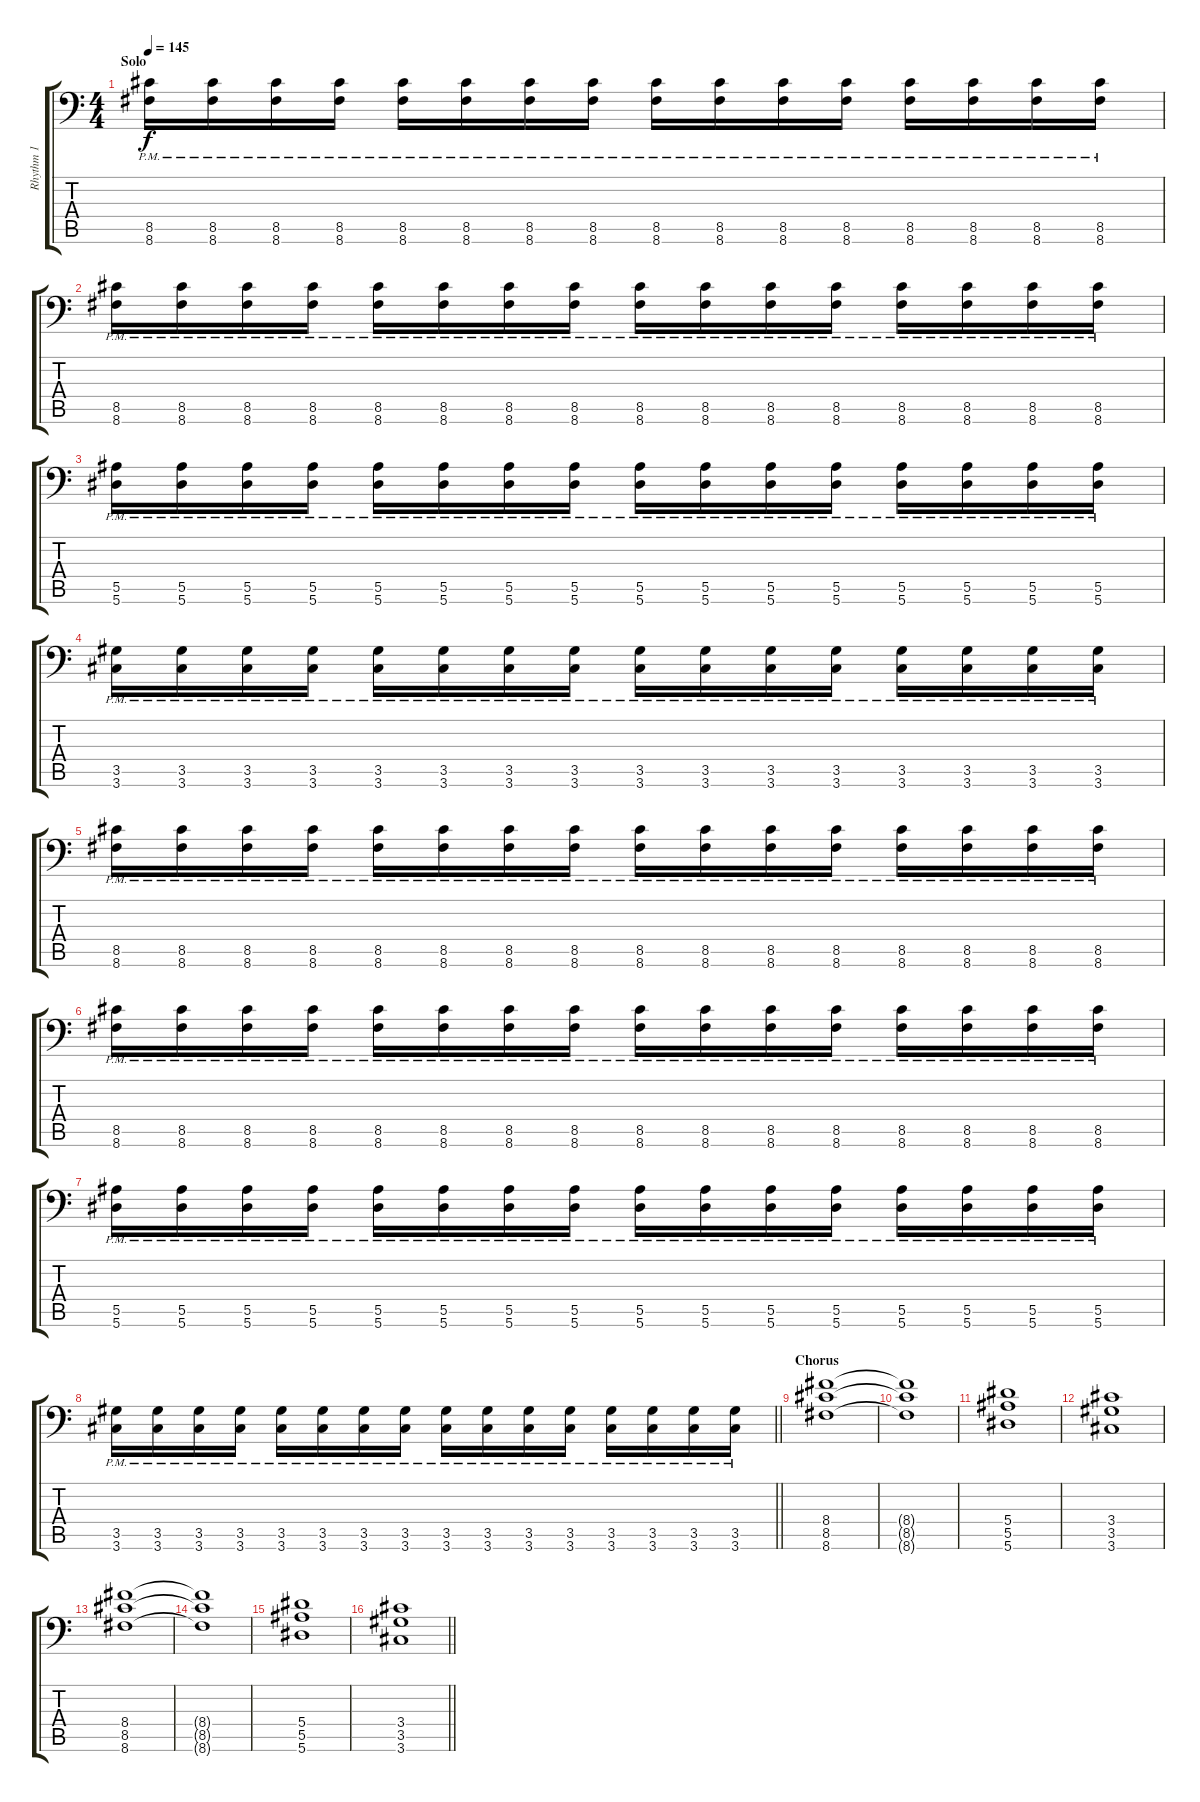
\track ("Rhythm 1" "Rhythm 1") {instrument distortionguitar}
\staff {score tabs}
\tuning (C4 G3 Eb3 Bb2 F2 Bb1) {hide}
\ts (4 4)
\section ("" "Solo")
\tempo 145
\clef f4
\ks aminor
(8.5{pm} 8.6{pm}).16{dy f} (8.5{pm} 8.6{pm}).16 (8.5{pm} 8.6{pm}).16 (8.5{pm} 8.6{pm}).16 (8.5{pm} 8.6{pm}).16 (8.5{pm} 8.6{pm}).16 (8.5{pm} 8.6{pm}).16 (8.5{pm} 8.6{pm}).16 (8.5{pm} 8.6{pm}).16 (8.5{pm} 8.6{pm}).16 (8.5{pm} 8.6{pm}).16 (8.5{pm} 8.6{pm}).16 (8.5{pm} 8.6{pm}).16 (8.5{pm} 8.6{pm}).16 (8.5{pm} 8.6{pm}).16 (8.5{pm} 8.6{pm}).16 |
(8.5{pm} 8.6{pm}).16 (8.5{pm} 8.6{pm}).16 (8.5{pm} 8.6{pm}).16 (8.5{pm} 8.6{pm}).16 (8.5{pm} 8.6{pm}).16 (8.5{pm} 8.6{pm}).16 (8.5{pm} 8.6{pm}).16 (8.5{pm} 8.6{pm}).16 (8.5{pm} 8.6{pm}).16 (8.5{pm} 8.6{pm}).16 (8.5{pm} 8.6{pm}).16 (8.5{pm} 8.6{pm}).16 (8.5{pm} 8.6{pm}).16 (8.5{pm} 8.6{pm}).16 (8.5{pm} 8.6{pm}).16 (8.5{pm} 8.6{pm}).16 |
(5.5{pm} 5.6{pm}).16 (5.5{pm} 5.6{pm}).16 (5.5{pm} 5.6{pm}).16 (5.5{pm} 5.6{pm}).16 (5.5{pm} 5.6{pm}).16 (5.5{pm} 5.6{pm}).16 (5.5{pm} 5.6{pm}).16 (5.5{pm} 5.6{pm}).16 (5.5{pm} 5.6{pm}).16 (5.5{pm} 5.6{pm}).16 (5.5{pm} 5.6{pm}).16 (5.5{pm} 5.6{pm}).16 (5.5{pm} 5.6{pm}).16 (5.5{pm} 5.6{pm}).16 (5.5{pm} 5.6{pm}).16 (5.5{pm} 5.6{pm}).16 |
(3.5{pm} 3.6{pm}).16 (3.5{pm} 3.6{pm}).16 (3.5{pm} 3.6{pm}).16 (3.5{pm} 3.6{pm}).16 (3.5{pm} 3.6{pm}).16 (3.5{pm} 3.6{pm}).16 (3.5{pm} 3.6{pm}).16 (3.5{pm} 3.6{pm}).16 (3.5{pm} 3.6{pm}).16 (3.5{pm} 3.6{pm}).16 (3.5{pm} 3.6{pm}).16 (3.5{pm} 3.6{pm}).16 (3.5{pm} 3.6{pm}).16 (3.5{pm} 3.6{pm}).16 (3.5{pm} 3.6{pm}).16 (3.5{pm} 3.6{pm}).16 |
(8.5{pm} 8.6{pm}).16 (8.5{pm} 8.6{pm}).16 (8.5{pm} 8.6{pm}).16 (8.5{pm} 8.6{pm}).16 (8.5{pm} 8.6{pm}).16 (8.5{pm} 8.6{pm}).16 (8.5{pm} 8.6{pm}).16 (8.5{pm} 8.6{pm}).16 (8.5{pm} 8.6{pm}).16 (8.5{pm} 8.6{pm}).16 (8.5{pm} 8.6{pm}).16 (8.5{pm} 8.6{pm}).16 (8.5{pm} 8.6{pm}).16 (8.5{pm} 8.6{pm}).16 (8.5{pm} 8.6{pm}).16 (8.5{pm} 8.6{pm}).16 |
(8.5{pm} 8.6{pm}).16 (8.5{pm} 8.6{pm}).16 (8.5{pm} 8.6{pm}).16 (8.5{pm} 8.6{pm}).16 (8.5{pm} 8.6{pm}).16 (8.5{pm} 8.6{pm}).16 (8.5{pm} 8.6{pm}).16 (8.5{pm} 8.6{pm}).16 (8.5{pm} 8.6{pm}).16 (8.5{pm} 8.6{pm}).16 (8.5{pm} 8.6{pm}).16 (8.5{pm} 8.6{pm}).16 (8.5{pm} 8.6{pm}).16 (8.5{pm} 8.6{pm}).16 (8.5{pm} 8.6{pm}).16 (8.5{pm} 8.6{pm}).16 |
(5.5{pm} 5.6{pm}).16 (5.5{pm} 5.6{pm}).16 (5.5{pm} 5.6{pm}).16 (5.5{pm} 5.6{pm}).16 (5.5{pm} 5.6{pm}).16 (5.5{pm} 5.6{pm}).16 (5.5{pm} 5.6{pm}).16 (5.5{pm} 5.6{pm}).16 (5.5{pm} 5.6{pm}).16 (5.5{pm} 5.6{pm}).16 (5.5{pm} 5.6{pm}).16 (5.5{pm} 5.6{pm}).16 (5.5{pm} 5.6{pm}).16 (5.5{pm} 5.6{pm}).16 (5.5{pm} 5.6{pm}).16 (5.5{pm} 5.6{pm}).16 |
\barLineRight lightlight
(3.5{pm} 3.6{pm}).16 (3.5{pm} 3.6{pm}).16 (3.5{pm} 3.6{pm}).16 (3.5{pm} 3.6{pm}).16 (3.5{pm} 3.6{pm}).16 (3.5{pm} 3.6{pm}).16 (3.5{pm} 3.6{pm}).16 (3.5{pm} 3.6{pm}).16 (3.5{pm} 3.6{pm}).16 (3.5{pm} 3.6{pm}).16 (3.5{pm} 3.6{pm}).16 (3.5{pm} 3.6{pm}).16 (3.5{pm} 3.6{pm}).16 (3.5{pm} 3.6{pm}).16 (3.5{pm} 3.6{pm}).16 (3.5{pm} 3.6{pm}).16 |
\section ("" "Chorus")
(8.4 8.5 8.6).1 |
(8.4{t} 8.5{t} 8.6{t}).1 |
(5.4 5.5 5.6).1 |
(3.4 3.5 3.6).1 |
(8.4 8.5 8.6).1 |
(8.4{t} 8.5{t} 8.6{t}).1 |
(5.4 5.5 5.6).1 |
\barLineRight lightlight
(3.4 3.5 3.6).1
